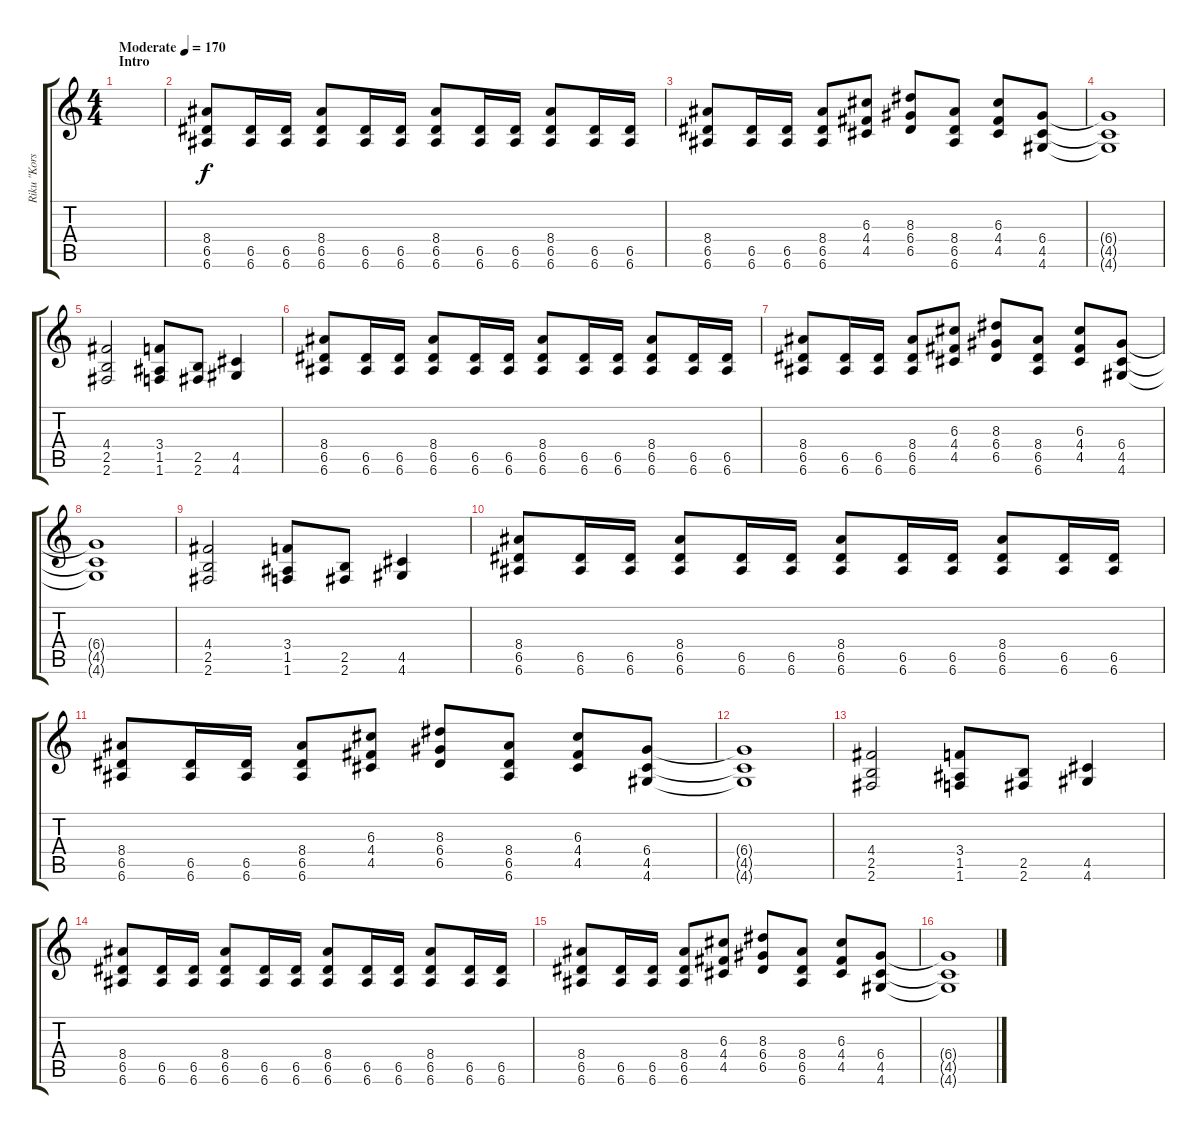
\track ("Riku \"Korsberg\" Kukkonen" "Riku \"Kors") {instrument distortionguitar}
\staff {score tabs}
\tuning (E4 B3 G3 D3 A2 E2) {hide}
\ts (4 4)
\section ("" "Intro")
\tempo (170 "Moderate")
\clef g2
\ks c
|
(8.4 6.5 6.6).8 (6.5 6.6).16 (6.5 6.6).16 (8.4 6.5 6.6).8 (6.5 6.6).16 (6.5 6.6).16 (8.4 6.5 6.6).8 (6.5 6.6).16 (6.5 6.6).16 (8.4 6.5 6.6).8 (6.5 6.6).16 (6.5 6.6).16 |
(8.4 6.5 6.6).8 (6.5 6.6).16 (6.5 6.6).16 (8.4 6.5 6.6).8 (6.3 4.4 4.5).8 (8.3 6.4 6.5).8 (8.4 6.5 6.6).8 (6.3 4.4 4.5).8 (6.4 4.5 4.6).8 |
(6.4{t} 4.5{t} 4.6{t}).1 |
(4.4 2.5 2.6).2 (3.4 1.5 1.6).8 (2.5 2.6).8 (4.5 4.6).4 |
(8.4 6.5 6.6).8 (6.5 6.6).16 (6.5 6.6).16 (8.4 6.5 6.6).8 (6.5 6.6).16 (6.5 6.6).16 (8.4 6.5 6.6).8 (6.5 6.6).16 (6.5 6.6).16 (8.4 6.5 6.6).8 (6.5 6.6).16 (6.5 6.6).16 |
(8.4 6.5 6.6).8 (6.5 6.6).16 (6.5 6.6).16 (8.4 6.5 6.6).8 (6.3 4.4 4.5).8 (8.3 6.4 6.5).8 (8.4 6.5 6.6).8 (6.3 4.4 4.5).8 (6.4 4.5 4.6).8 |
(6.4{t} 4.5{t} 4.6{t}).1 |
(4.4 2.5 2.6).2 (3.4 1.5 1.6).8 (2.5 2.6).8 (4.5 4.6).4 |
(8.4 6.5 6.6).8 (6.5 6.6).16 (6.5 6.6).16 (8.4 6.5 6.6).8 (6.5 6.6).16 (6.5 6.6).16 (8.4 6.5 6.6).8 (6.5 6.6).16 (6.5 6.6).16 (8.4 6.5 6.6).8 (6.5 6.6).16 (6.5 6.6).16 |
(8.4 6.5 6.6).8 (6.5 6.6).16 (6.5 6.6).16 (8.4 6.5 6.6).8 (6.3 4.4 4.5).8 (8.3 6.4 6.5).8 (8.4 6.5 6.6).8 (6.3 4.4 4.5).8 (6.4 4.5 4.6).8 |
(6.4{t} 4.5{t} 4.6{t}).1 |
(4.4 2.5 2.6).2 (3.4 1.5 1.6).8 (2.5 2.6).8 (4.5 4.6).4 |
(8.4 6.5 6.6).8 (6.5 6.6).16 (6.5 6.6).16 (8.4 6.5 6.6).8 (6.5 6.6).16 (6.5 6.6).16 (8.4 6.5 6.6).8 (6.5 6.6).16 (6.5 6.6).16 (8.4 6.5 6.6).8 (6.5 6.6).16 (6.5 6.6).16 |
(8.4 6.5 6.6).8 (6.5 6.6).16 (6.5 6.6).16 (8.4 6.5 6.6).8 (6.3 4.4 4.5).8 (8.3 6.4 6.5).8 (8.4 6.5 6.6).8 (6.3 4.4 4.5).8 (6.4 4.5 4.6).8 |
(6.4{t} 4.5{t} 4.6{t}).1
